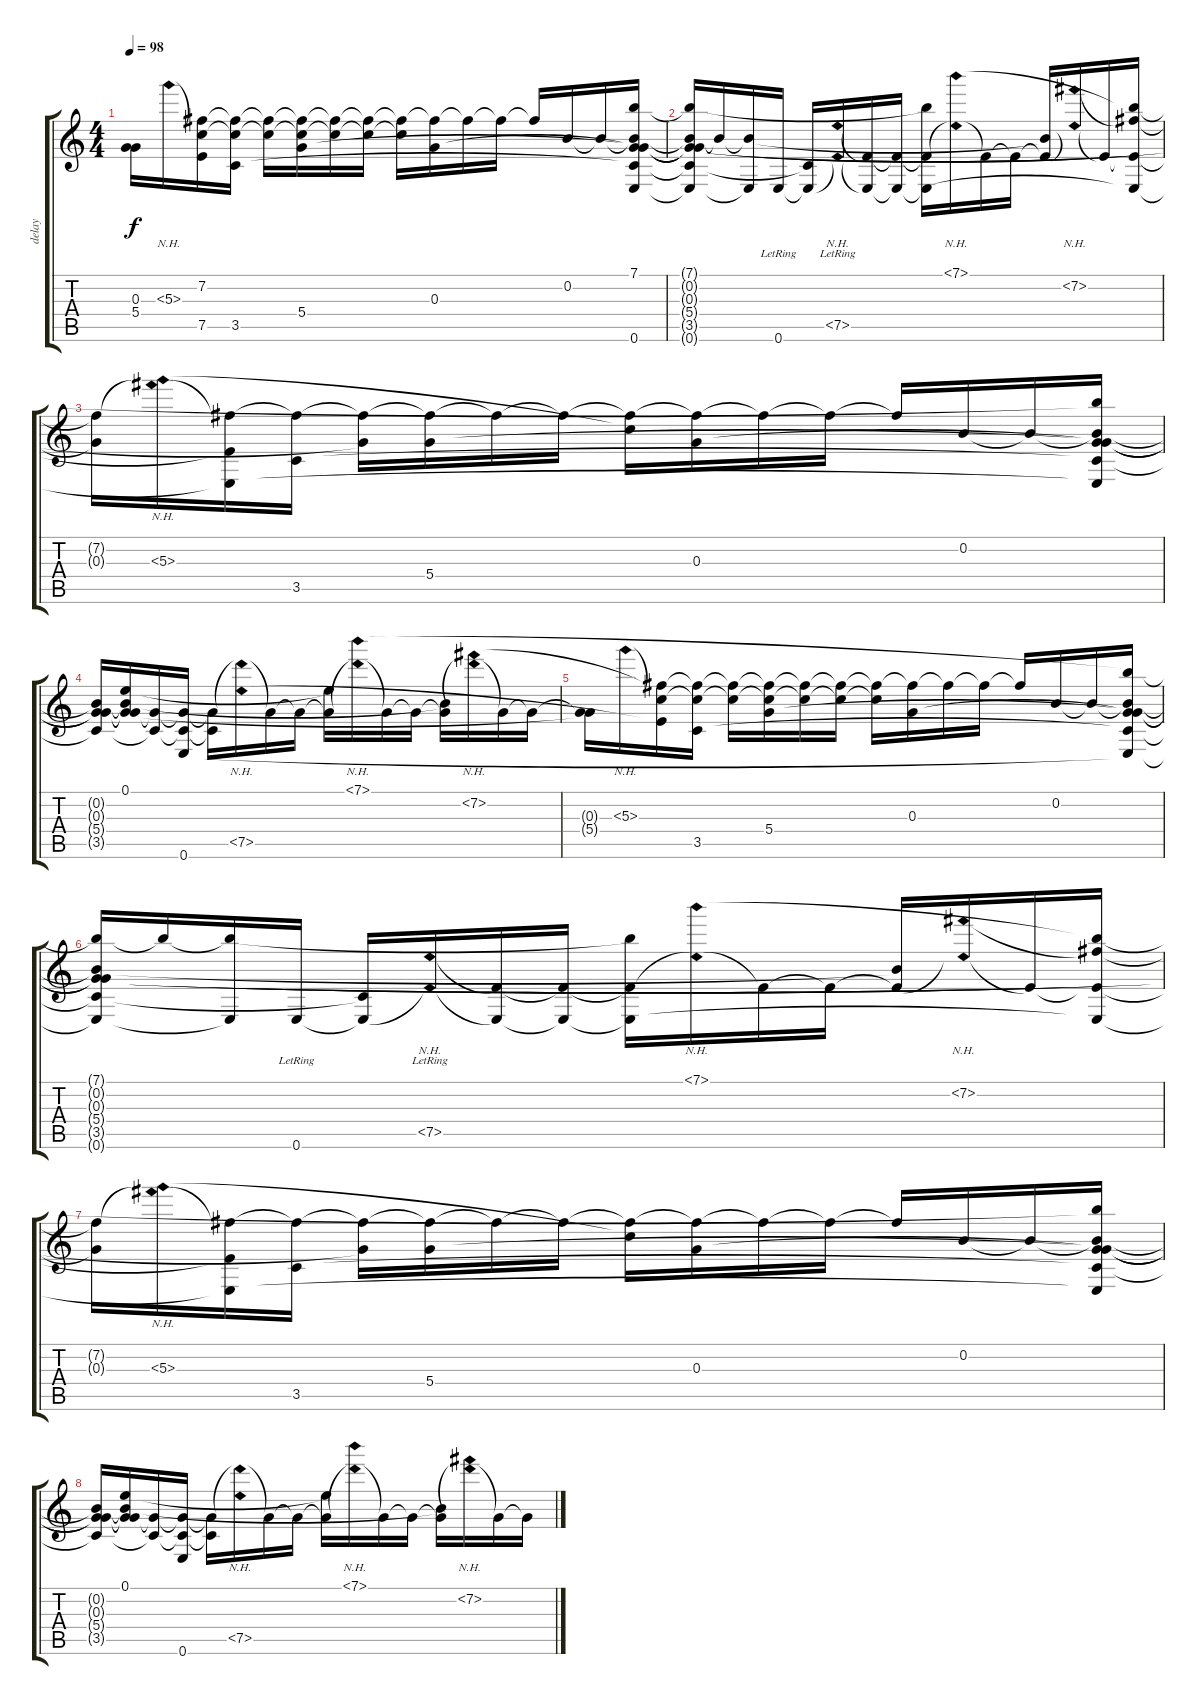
\track ("delay" "delay") {instrument electricguitarclean}
\staff {score tabs}
\tuning (E4 B3 G3 D3 A2 E2) {hide}
\ts (4 4)
\tempo 98
\clef g2
\ks c
(0.3{t} 5.4{t}).16{dy f} 5.3{nh}.16 (7.2{t} 5.3{t} 7.5{t}).16 (7.2{t} 5.3{t} 3.5).16 (7.2{t} 5.3{t}).16 (7.2{t} 5.3{t} 5.4).16 (7.2{t} 5.3{t}).16 (7.2{t} 5.3{t}).16 (7.2{t} 5.3{t}).16 (7.2{t} 0.3).16 7.2{t}.16 7.2{t}.16 7.2{t}.16 0.2.16 0.2{t}.16 (7.1{t} 0.2{t} 0.3{t} 5.4{t} 3.5{t} 0.6{t}).16 |
(7.1{t} 0.2{t} 0.3{t} 5.4{t} 3.5{t} 0.6{t}).16 0.2{t}.16 (0.2{t} 0.6{t}).16 0.6{lr}.16 (3.5{t} 0.6{t}).16 (7.5{nh lr} 0.6{nh t}).16 (7.5{t} 0.6{t}).16 (7.5{t} 0.6{t}).16 (7.1{t} 7.5{t} 0.6{t}).16 (7.1{nh} 7.5{nh t}).16 7.5{t}.16 7.5{t}.16 (0.2{t} 7.5{t}).16 (7.2{nh} 7.5{nh t}).16 7.5{t}.16 (7.1{t} 7.2{t} 7.5{t} 0.6{t}).16 |
(7.2{t} 0.3{t}).16 (7.2{nh t} 5.3{nh}).16 (7.2{t} 7.5{t} 0.6{t}).16 (7.2{t} 3.5).16 (7.2{t} 5.4{t}).16 (7.2{t} 5.4).16 7.2{t}.16 7.2{t}.16 (7.2{t} 5.3{t}).16 (7.2{t} 0.3).16 7.2{t}.16 7.2{t}.16 7.2{t}.16 0.2.16 0.2{t}.16 (7.1{t} 0.2{t} 0.3{t} 5.4{t} 3.5{t} 0.6{t}).16 |
(0.2{t} 0.3{t} 5.4{t} 3.5{t}).16 (0.1 0.2{t} 0.3{t} 5.4{t}).16 (5.4{t} 3.5{t}).16 (5.4{t} 3.5{t} 0.6).16 (5.4{t} 3.5{t}).16 (5.4{nh t} 7.5{nh}).16 5.4{t}.16 5.4{t}.16 (0.1{t} 5.4{t}).16 (7.1{nh} 5.4{nh t}).16 5.4{t}.16 5.4{t}.16 (0.2{t} 5.4{t}).16 (7.2{nh} 5.4{nh t}).16 5.4{t}.16 5.4{t}.16 |
(0.3{t} 5.4{t}).16 5.3{nh}.16 (7.2{t} 5.3{t} 7.5{t}).16 (7.2{t} 5.3{t} 3.5).16 (7.2{t} 5.3{t}).16 (7.2{t} 5.3{t} 5.4).16 (7.2{t} 5.3{t}).16 (7.2{t} 5.3{t}).16 (7.2{t} 5.3{t}).16 (7.2{t} 0.3).16 7.2{t}.16 7.2{t}.16 7.2{t}.16 0.2.16 0.2{t}.16 (7.1{t} 0.2{t} 0.3{t} 5.4{t} 3.5{t} 0.6{t}).16 |
(7.1{t} 0.2{t} 0.3{t} 5.4{t} 3.5{t} 0.6{t}).16 7.1{t}.16 (7.1{t} 0.6{t}).16 0.6{lr}.16 (3.5{t} 0.6{t}).16 (7.5{nh lr} 0.6{nh t}).16 (7.5{t} 0.6{t}).16 (7.5{t} 0.6{t}).16 (7.1{t} 7.5{t} 0.6{t}).16 (7.1{nh} 7.5{nh t}).16 7.5{t}.16 7.5{t}.16 (0.2{t} 7.5{t}).16 (7.2{nh} 7.5{nh t}).16 7.5{t}.16 (7.1{t} 7.2{t} 7.5{t} 0.6{t}).16 |
(7.2{t} 0.3{t}).16 (7.2{nh t} 5.3{nh}).16 (7.2{t} 7.5{t} 0.6{t}).16 (7.2{t} 3.5).16 (7.2{t} 5.4{t}).16 (7.2{t} 5.4).16 7.2{t}.16 7.2{t}.16 (7.2{t} 5.3{t}).16 (7.2{t} 0.3).16 7.2{t}.16 7.2{t}.16 7.2{t}.16 0.2.16 0.2{t}.16 (7.1{t} 0.2{t} 0.3{t} 5.4{t} 3.5{t} 0.6{t}).16 |
(0.2{t} 0.3{t} 5.4{t} 3.5{t}).16 (0.1 0.2{t} 0.3{t} 5.4{t}).16 (5.4{t} 3.5{t}).16 (5.4{t} 3.5{t} 0.6).16 (5.4{t} 3.5{t}).16 (5.4{nh t} 7.5{nh}).16 5.4{t}.16 5.4{t}.16 (0.1{t} 5.4{t}).16 (7.1{nh} 5.4{nh t}).16 5.4{t}.16 5.4{t}.16 (0.2{t} 5.4{t}).16 (7.2{nh} 5.4{nh t}).16 5.4{t}.16 5.4{t}.16
